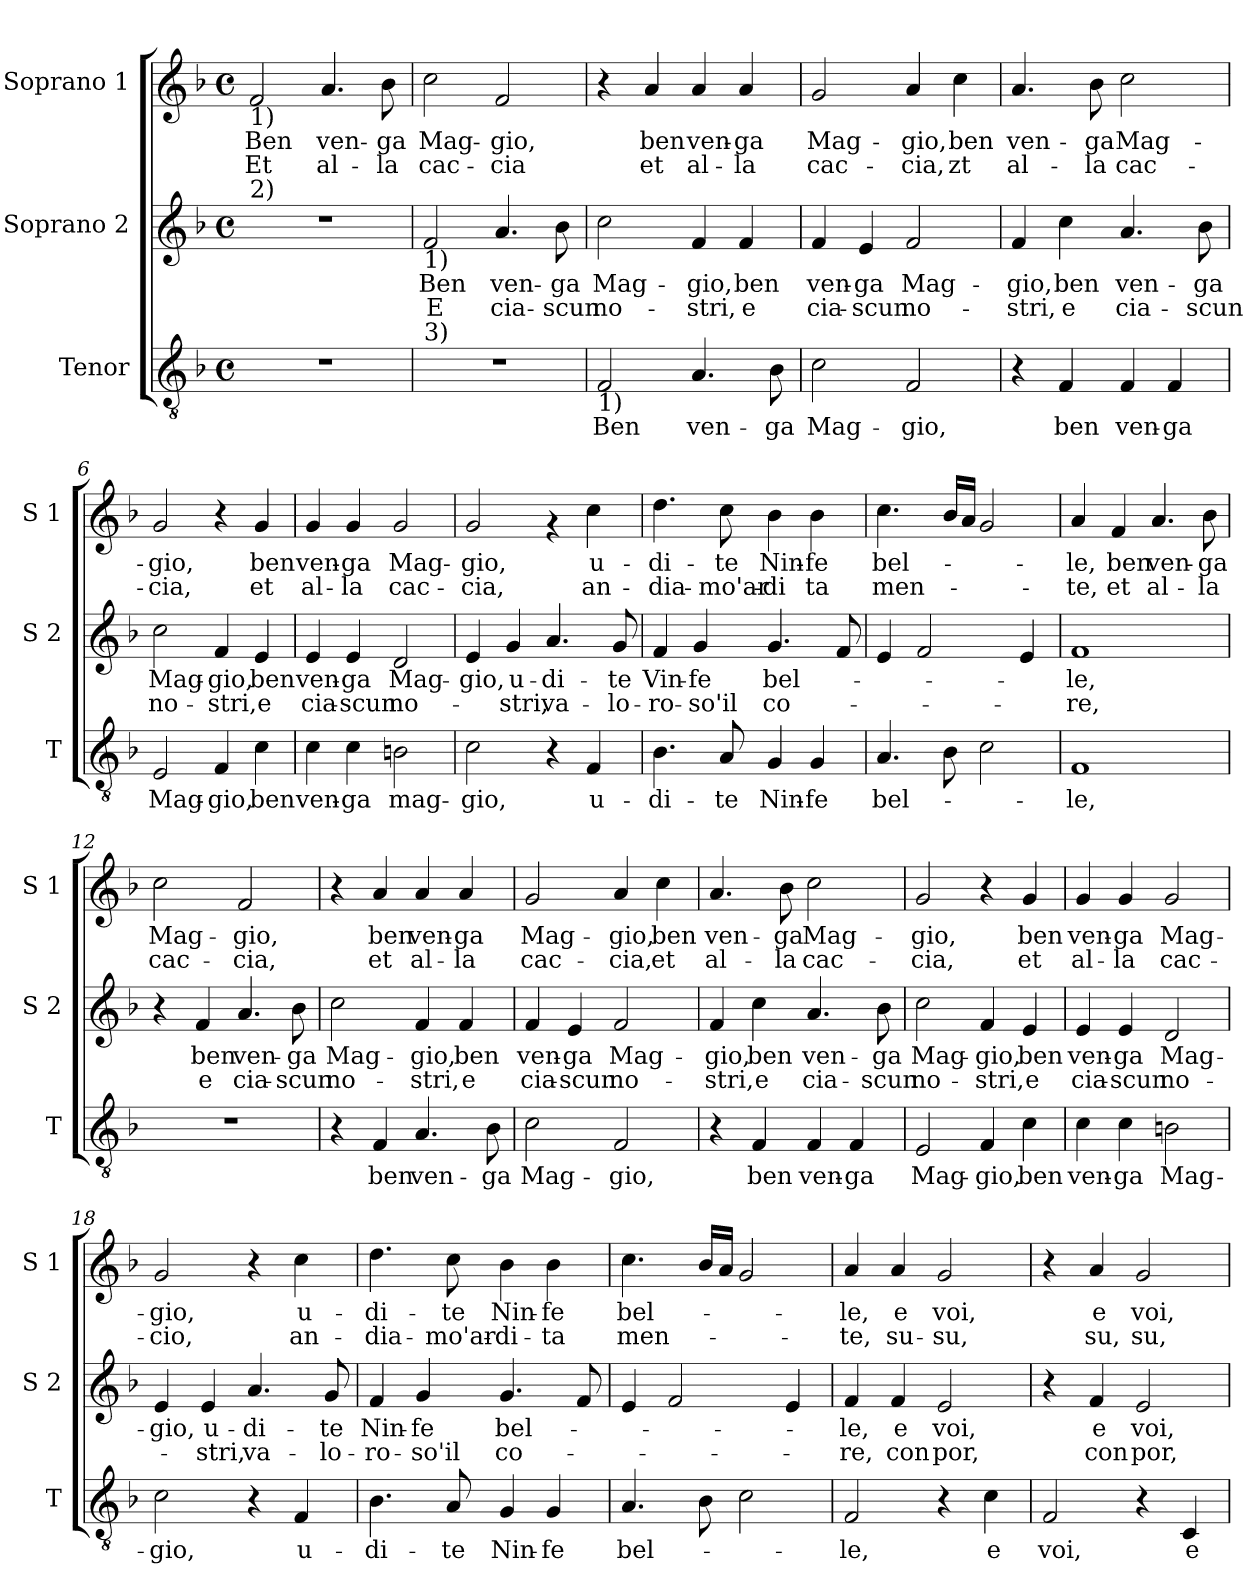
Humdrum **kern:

**kern	**text	**kern	**text	**text	**kern	**text	**text
*part3	*part3	*part2	*part2	*part2	*part1	*part1	*part1
*staff3	*staff3	*staff2	*staff2	*staff2	*staff1	*staff1	*staff1
*I"Tenor	*	*I"Soprano 2	*	*	*I"Soprano 1	*	*
*I'T	*	*I'S 2	*	*	*I'S 1	*	*
*clefGv2	*	*clefG2	*	*	*clefG2	*	*
*k[b-]	*	*k[b-]	*	*	*k[b-]	*	*
*F:	*	*F:	*	*	*F:	*	*
*M4/4	*	*M4/4	*	*	*M4/4	*	*
*met(c)	*	*met(c)	*	*	*met(c)	*	*
=1	=1	=1	=1	=1	=1	=1	=1
!	!	!	!	!	!LO:TX:b:t=1)	!	!
!	!	!LO:TX:a:t=2)	!	!	!	!	!
!	!	!	!	!	!	!LO:LY:b	!LO:LY:b
1r	.	1r	.	.	2f/	Ben	Et
!	!	!	!	!	!	!LO:LY:b	!LO:LY:b
.	.	.	.	.	4.a/	ven-	al-
!	!	!	!	!	!	!LO:LY:b	!LO:LY:b
.	.	.	.	.	8b-\	-ga	-la
=2	=2	=2	=2	=2	=2	=2	=2
!	!	!LO:TX:b:t=1)	!	!	!	!	!
!LO:TX:a:t=3)	!	!	!	!	!	!	!
!	!	!	!LO:LY:b	!LO:LY:b	!	!LO:LY:b	!LO:LY:b
1r	.	2f/	Ben	E	2cc\	Mag-	cac-
!	!	!	!LO:LY:b	!LO:LY:b	!	!LO:LY:b	!LO:LY:b
.	.	4.a/	ven-	cia-	2f/	-gio,	-cia
!	!	!	!LO:LY:b	!LO:LY:b	!	!	!
.	.	8b-\	-ga	-scun	.	.	.
=3	=3	=3	=3	=3	=3	=3	=3
!LO:TX:b:t=1)	!	!	!	!	!	!	!
!	!LO:LY:b	!	!LO:LY:b	!LO:LY:b	!	!	!
2F/	Ben	2cc\	Mag-	no-	4r	.	.
!	!	!	!	!	!	!LO:LY:b	!LO:LY:b
.	.	.	.	.	4a/	ben	et
!	!LO:LY:b	!	!LO:LY:b	!LO:LY:b	!	!LO:LY:b	!LO:LY:b
4.A/	ven-	4f/	-gio,	-stri,	4a/	ven-	al-
!	!	!	!LO:LY:b	!LO:LY:b	!	!LO:LY:b	!LO:LY:b
.	.	4f/	ben	e	4a/	-ga	-la
!	!LO:LY:b	!	!	!	!	!	!
8B-\	-ga	.	.	.	.	.	.
=4	=4	=4	=4	=4	=4	=4	=4
!	!LO:LY:b	!	!LO:LY:b	!LO:LY:b	!	!LO:LY:b	!LO:LY:b
2c\	Mag-	4f/	ven-	cia-	2g/	Mag-	cac-
!	!	!	!LO:LY:b	!LO:LY:b	!	!	!
.	.	4e/	-ga	-scun	.	.	.
!	!LO:LY:b	!	!LO:LY:b	!LO:LY:b	!	!LO:LY:b	!LO:LY:b
2F/	-gio,	2f/	Mag-	no-	4a/	-gio,	-cia,
!	!	!	!	!	!	!LO:LY:b	!LO:LY:b
.	.	.	.	.	4cc\	ben	zt
=5	=5	=5	=5	=5	=5	=5	=5
!	!	!	!LO:LY:b	!LO:LY:b	!	!LO:LY:b	!LO:LY:b
4r	.	4f/	-gio,	-stri,	4.a/	ven-	al-
!	!LO:LY:b	!	!LO:LY:b	!LO:LY:b	!	!	!
4F/	ben	4cc\	ben	e	.	.	.
!	!	!	!	!	!	!LO:LY:b	!LO:LY:b
.	.	.	.	.	8b-\	-ga	-la
!	!LO:LY:b	!	!LO:LY:b	!LO:LY:b	!	!LO:LY:b	!LO:LY:b
4F/	ven-	4.a/	ven-	cia-	2cc\	Mag-	cac-
!	!LO:LY:b	!	!	!	!	!	!
4F/	-ga	.	.	.	.	.	.
!	!	!	!LO:LY:b	!LO:LY:b	!	!	!
.	.	8b-\	-ga	-scun	.	.	.
!!LO:LB:g=z
=6	=6	=6	=6	=6	=6	=6	=6
!	!LO:LY:b	!	!LO:LY:b	!LO:LY:b	!	!LO:LY:b	!LO:LY:b
2E/	Mag-	2cc\	Mag-	no-	2g/	-gio,	-cia,
!	!LO:LY:b	!	!LO:LY:b	!LO:LY:b	!	!	!
4F/	-gio,	4f/	-gio,	-stri,	4r	.	.
!	!LO:LY:b	!	!LO:LY:b	!LO:LY:b	!	!LO:LY:b	!LO:LY:b
4c\	ben	4e/	ben	e	4g/	ben	et
=7	=7	=7	=7	=7	=7	=7	=7
!	!LO:LY:b	!	!LO:LY:b	!LO:LY:b	!	!LO:LY:b	!LO:LY:b
4c\	ven-	4e/	ven-	cia-	4g/	ven-	al-
!	!LO:LY:b	!	!LO:LY:b	!LO:LY:b	!	!LO:LY:b	!LO:LY:b
4c\	-ga	4e/	-ga	-scun	4g/	-ga	-la
!	!LO:LY:b	!	!LO:LY:b	!LO:LY:b	!	!LO:LY:b	!LO:LY:b
2Bn\	mag-	2d/	Mag-	no-	2g/	Mag-	cac-
=8	=8	=8	=8	=8	=8	=8	=8
!	!LO:LY:b	!	!LO:LY:b	!	!	!LO:LY:b	!LO:LY:b
2c\	-gio,	4e/	-gio,	.	2g/	-gio,	-cia,
!	!	!	!LO:LY:b	!LO:LY:b	!	!	!
.	.	4g/	u-	-stri,	.	.	.
!	!	!	!LO:LY:b	!LO:LY:b	!	!	!
4r	.	4.a/	-di-	va-	4rg	.	.
!	!LO:LY:b	!	!	!	!	!LO:LY:b	!LO:LY:b
4F/	u-	.	.	.	4cc\	u-	an-
!	!	!	!LO:LY:b	!LO:LY:b	!	!	!
.	.	8g/	-te	-lo-	.	.	.
=9	=9	=9	=9	=9	=9	=9	=9
!	!LO:LY:b	!	!LO:LY:b	!LO:LY:b	!	!LO:LY:b	!LO:LY:b
4.B-\	-di-	4f/	Vin-	-ro-	4.dd\	-di-	-dia-
!	!	!	!LO:LY:b	!LO:LY:b	!	!	!
.	.	4g/	-fe	-so'il	.	.	.
!	!LO:LY:b	!	!	!	!	!LO:LY:b	!LO:LY:b
8A/	-te	.	.	.	8cc\	-te	-mo'ar-
!	!LO:LY:b	!	!LO:LY:b	!LO:LY:b	!	!LO:LY:b	!LO:LY:b
4G/	Nin-	4.g/	bel-	co-	4b-\	Nin-	-di
!	!LO:LY:b	!	!	!	!	!LO:LY:b	!LO:LY:b
4G/	-fe	.	.	.	4b-\	-fe	ta
.	.	8f/	.	.	.	.	.
=10	=10	=10	=10	=10	=10	=10	=10
!	!LO:LY:b	!	!	!	!	!LO:LY:b	!LO:LY:b
4.A/	bel-	4e/	.	.	4.cc\	bel-	men-
.	.	2f/	.	.	.	.	.
8B-\	.	.	.	.	16b-/LL	.	.
.	.	.	.	.	16a/JJ	.	.
2c\	.	.	.	.	2g/	.	.
.	.	4e/	.	.	.	.	.
!!LO:LB:g=z
=11	=11	=11	=11	=11	=11	=11	=11
!	!LO:LY:b	!	!LO:LY:b	!LO:LY:b	!	!LO:LY:b	!LO:LY:b
1F	-le,	1f	-le,	-re,	4a/	-le,	-te,
!	!	!	!	!	!	!LO:LY:b	!LO:LY:b
.	.	.	.	.	4f/	ben	et
!	!	!	!	!	!	!LO:LY:b	!LO:LY:b
.	.	.	.	.	4.a/	ven-	al-
!	!	!	!	!	!	!LO:LY:b	!LO:LY:b
.	.	.	.	.	8b-\	-ga	-la
=12	=12	=12	=12	=12	=12	=12	=12
!	!	!	!	!	!	!LO:LY:b	!LO:LY:b
1r	.	4r	.	.	2cc\	Mag-	cac-
!	!	!	!LO:LY:b	!LO:LY:b	!	!	!
.	.	4f/	ben	e	.	.	.
!	!	!	!LO:LY:b	!LO:LY:b	!	!LO:LY:b	!LO:LY:b
.	.	4.a/	ven-	cia-	2f/	-gio,	-cia,
!	!	!	!LO:LY:b	!LO:LY:b	!	!	!
.	.	8b-\	-ga	-scun	.	.	.
=13	=13	=13	=13	=13	=13	=13	=13
!	!	!	!LO:LY:b	!LO:LY:b	!	!	!
4r	.	2cc\	Mag-	no-	4r	.	.
!	!LO:LY:b	!	!	!	!	!LO:LY:b	!LO:LY:b
4F/	ben	.	.	.	4a/	ben	et
!	!LO:LY:b	!	!LO:LY:b	!LO:LY:b	!	!LO:LY:b	!LO:LY:b
4.A/	ven-	4f/	-gio,	-stri,	4a/	ven-	al-
!	!	!	!LO:LY:b	!LO:LY:b	!	!LO:LY:b	!LO:LY:b
.	.	4f/	ben	e	4a/	-ga	-la
!	!LO:LY:b	!	!	!	!	!	!
8B-\	-ga	.	.	.	.	.	.
=14	=14	=14	=14	=14	=14	=14	=14
!	!LO:LY:b	!	!LO:LY:b	!LO:LY:b	!	!LO:LY:b	!LO:LY:b
2c\	Mag-	4f/	ven-	cia-	2g/	Mag-	cac-
!	!	!	!LO:LY:b	!LO:LY:b	!	!	!
.	.	4e/	-ga	-scun	.	.	.
!	!LO:LY:b	!	!LO:LY:b	!LO:LY:b	!	!LO:LY:b	!LO:LY:b
2F/	-gio,	2f/	Mag-	no-	4a/	-gio,	-cia,
!	!	!	!	!	!	!LO:LY:b	!LO:LY:b
.	.	.	.	.	4cc\	ben	et
=15	=15	=15	=15	=15	=15	=15	=15
!	!	!	!LO:LY:b	!LO:LY:b	!	!LO:LY:b	!LO:LY:b
4r	.	4f/	-gio,	-stri,	4.a/	ven-	al-
!	!LO:LY:b	!	!LO:LY:b	!LO:LY:b	!	!	!
4F/	ben	4cc\	ben	e	.	.	.
!	!	!	!	!	!	!LO:LY:b	!LO:LY:b
.	.	.	.	.	8b-\	-ga	-la
!	!LO:LY:b	!	!LO:LY:b	!LO:LY:b	!	!LO:LY:b	!LO:LY:b
4F/	ven-	4.a/	ven-	cia-	2cc\	Mag-	cac-
!	!LO:LY:b	!	!	!	!	!	!
4F/	-ga	.	.	.	.	.	.
!	!	!	!LO:LY:b	!LO:LY:b	!	!	!
.	.	8b-\	-ga	-scun	.	.	.
!!LO:PB:g=z
=16	=16	=16	=16	=16	=16	=16	=16
!	!LO:LY:b	!	!LO:LY:b	!LO:LY:b	!	!LO:LY:b	!LO:LY:b
2E/	Mag-	2cc\	Mag-	no-	2g/	-gio,	-cia,
!	!LO:LY:b	!	!LO:LY:b	!LO:LY:b	!	!	!
4F/	-gio,	4f/	-gio,	-stri,	4r	.	.
!	!LO:LY:b	!	!LO:LY:b	!LO:LY:b	!	!LO:LY:b	!LO:LY:b
4c\	ben	4e/	ben	e	4g/	ben	et
=17	=17	=17	=17	=17	=17	=17	=17
!	!LO:LY:b	!	!LO:LY:b	!LO:LY:b	!	!LO:LY:b	!LO:LY:b
4c\	ven-	4e/	ven-	cia-	4g/	ven-	al-
!	!LO:LY:b	!	!LO:LY:b	!LO:LY:b	!	!LO:LY:b	!LO:LY:b
4c\	-ga	4e/	-ga	-scun	4g/	-ga	-la
!	!LO:LY:b	!	!LO:LY:b	!LO:LY:b	!	!LO:LY:b	!LO:LY:b
2Bn\	Mag-	2d/	Mag-	no-	2g/	Mag-	cac-
=18	=18	=18	=18	=18	=18	=18	=18
!	!LO:LY:b	!	!LO:LY:b	!	!	!LO:LY:b	!LO:LY:b
2c\	-gio,	4e/	-gio,	.	2g/	-gio,	-cio,
!	!	!	!LO:LY:b	!LO:LY:b	!	!	!
.	.	4e/	u-	-stri,	.	.	.
!	!	!	!LO:LY:b	!LO:LY:b	!	!	!
4r	.	4.a/	-di-	va-	4r	.	.
!	!LO:LY:b	!	!	!	!	!LO:LY:b	!LO:LY:b
4F/	u-	.	.	.	4cc\	u-	an-
!	!	!	!LO:LY:b	!LO:LY:b	!	!	!
.	.	8g/	-te	-lo-	.	.	.
=19	=19	=19	=19	=19	=19	=19	=19
!	!LO:LY:b	!	!LO:LY:b	!LO:LY:b	!	!LO:LY:b	!LO:LY:b
4.B-\	-di-	4f/	Nin-	-ro-	4.dd\	-di-	-dia-
!	!	!	!LO:LY:b	!LO:LY:b	!	!	!
.	.	4g/	-fe	-so'il	.	.	.
!	!LO:LY:b	!	!	!	!	!LO:LY:b	!LO:LY:b
8A/	-te	.	.	.	8cc\	-te	-mo'ar-
!	!LO:LY:b	!	!LO:LY:b	!LO:LY:b	!	!LO:LY:b	!LO:LY:b
4G/	Nin-	4.g/	bel-	co-	4b-\	Nin-	-di-
!	!LO:LY:b	!	!	!	!	!LO:LY:b	!LO:LY:b
4G/	-fe	.	.	.	4b-\	-fe	-ta
.	.	8f/	.	.	.	.	.
=20	=20	=20	=20	=20	=20	=20	=20
!	!LO:LY:b	!	!	!	!	!LO:LY:b	!LO:LY:b
4.A/	bel-	4e/	.	.	4.cc\	bel-	men-
.	.	2f/	.	.	.	.	.
8B-\	.	.	.	.	16b-/LL	.	.
.	.	.	.	.	16a/JJ	.	.
2c\	.	.	.	.	2g/	.	.
.	.	4e/	.	.	.	.	.
!!LO:LB:g=z
=21	=21	=21	=21	=21	=21	=21	=21
!	!LO:LY:b	!	!LO:LY:b	!LO:LY:b	!	!LO:LY:b	!LO:LY:b
2F/	-le,	4f/	-le,	-re,	4a/	-le,	-te,
!	!	!	!LO:LY:b	!LO:LY:b	!	!LO:LY:b	!LO:LY:b
.	.	4f/	e	con	4a/	e	su-
!	!	!	!LO:LY:b	!LO:LY:b	!	!LO:LY:b	!LO:LY:b
4r	.	2e/	voi,	por,	2g/	voi,	-su,
!	!LO:LY:b	!	!	!	!	!	!
4c\	e	.	.	.	.	.	.
=22	=22	=22	=22	=22	=22	=22	=22
!	!LO:LY:b	!	!	!	!	!	!
2F/	voi,	4r	.	.	4r	.	.
!	!	!	!LO:LY:b	!LO:LY:b	!	!LO:LY:b	!LO:LY:b
.	.	4f/	e	con	4a/	e	su,
!	!	!	!LO:LY:b	!LO:LY:b	!	!LO:LY:b	!LO:LY:b
4r	.	2e/	voi,	por,	2g/	voi,	su,
!	!LO:LY:b	!	!	!	!	!	!
4C/	e	.	.	.	.	.	.
=	=	=	=	=	=	=	=
*-	*-	*-	*-	*-	*-	*-	*-
